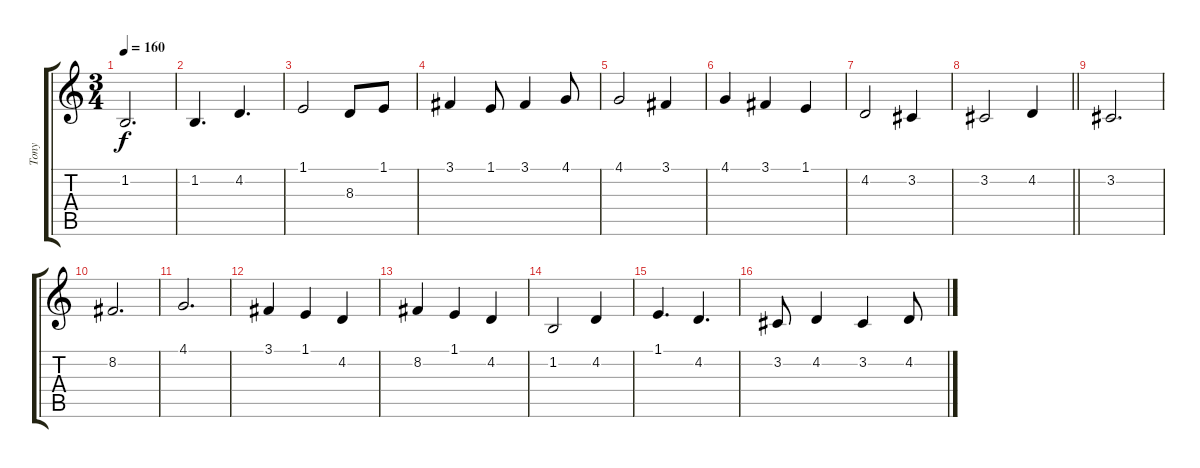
\track ("Tony" "Tony") {instrument pad1newage}
\staff {score tabs}
\tuning (Eb4 Bb3 Gb3 Db3 Ab2 Eb2) {hide}
\ts (3 4)
\tempo 160
\clef g2
\ks c
1.2.2{d dy f} |
1.2.4{d} 4.2.4{d} |
1.1.2 8.3.8 1.1.8 |
3.1.4 1.1.8 3.1.4 4.1.8 |
4.1.2 3.1.4 |
4.1.4 3.1.4 1.1.4 |
4.2.2 3.2.4 |
\barLineRight lightlight
3.2.2 4.2.4 |
\section ("" "")
3.2.2{d} |
8.2.2{d} |
4.1.2{d} |
3.1.4 1.1.4 4.2.4 |
8.2.4 1.1.4 4.2.4 |
1.2.2 4.2.4 |
1.1.4{d} 4.2.4{d} |
3.2.8 4.2.4 3.2.4 4.2.8
